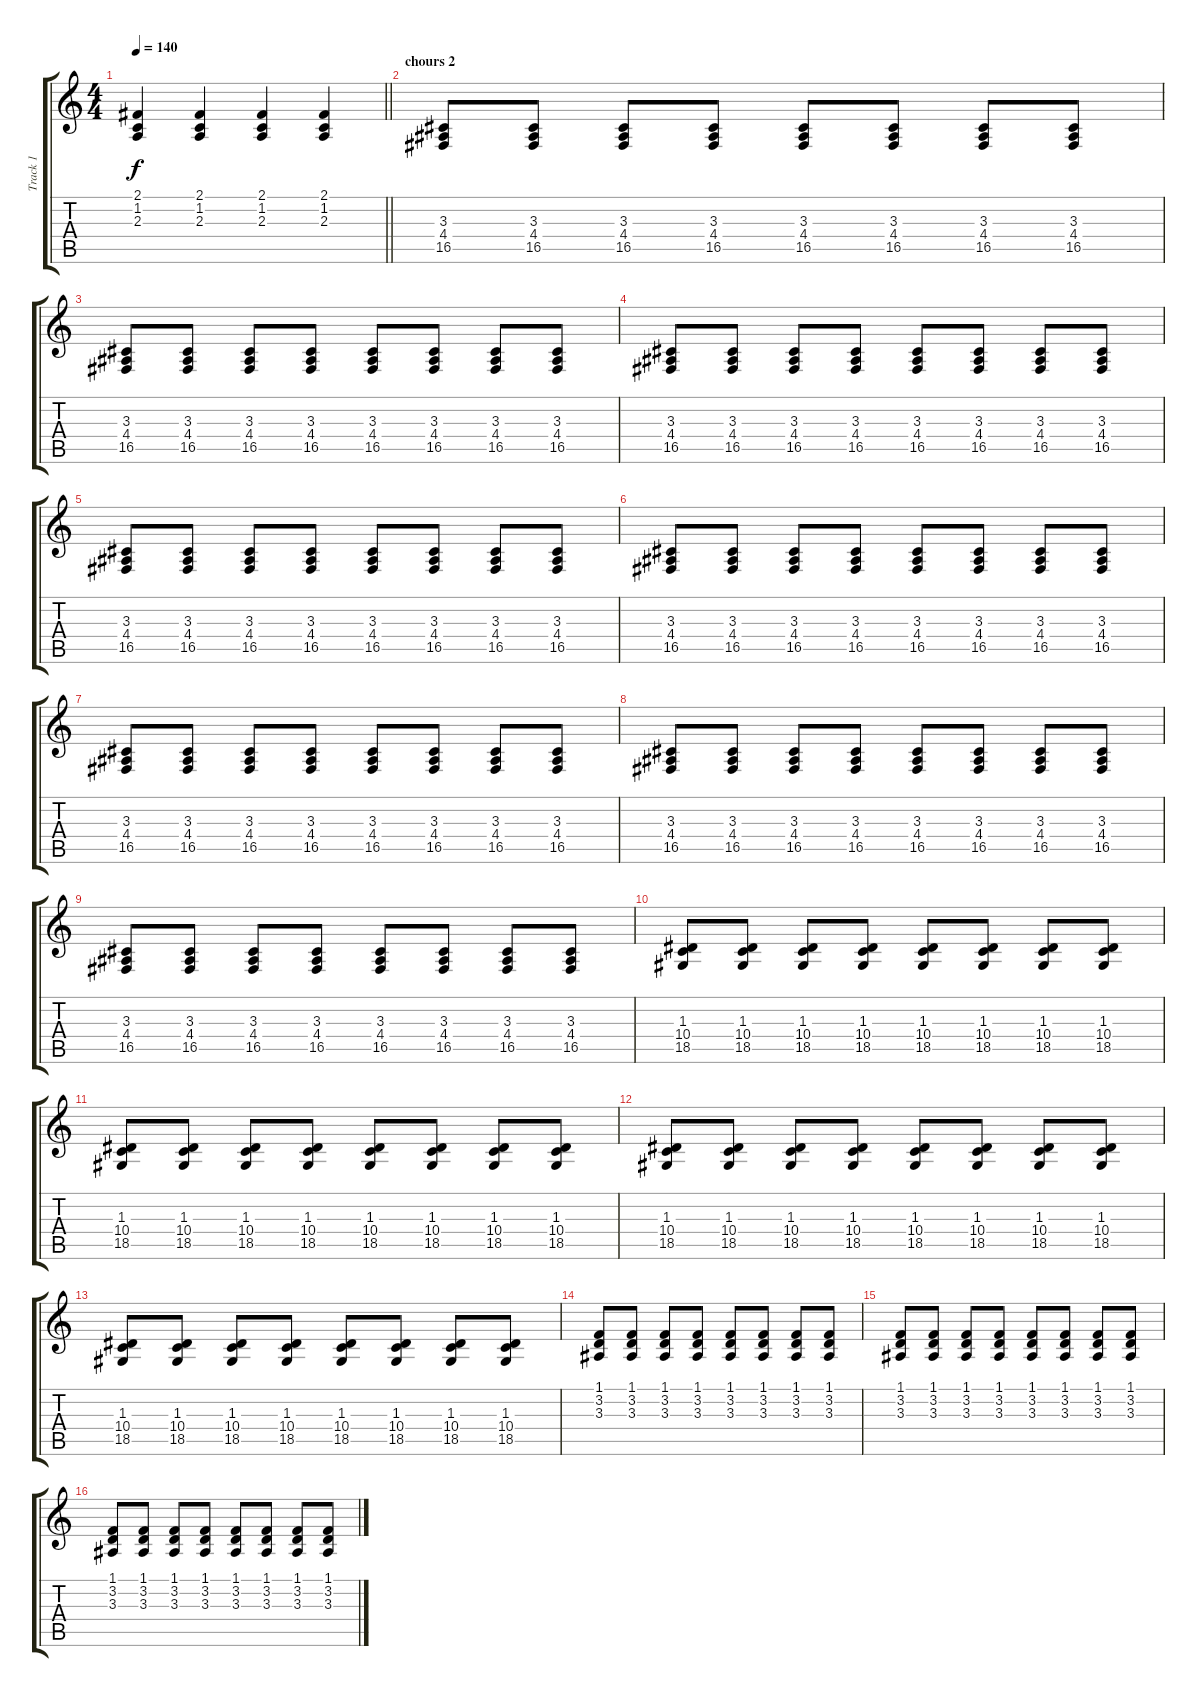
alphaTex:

\track ("Track 1" "Track 1") {instrument churchorgan}
\staff {score tabs}
\tuning (E4 B3 G3 D3 A2 E2) {hide}
\ts (4 4)
\tempo 140
\clef g2
\barLineRight lightlight
\ks c
(2.1 1.2 2.3).4{dy f} (2.1 1.2 2.3).4 (2.1 1.2 2.3).4 (2.1 1.2 2.3).4 |
\section ("" "chours 2")
(3.3 4.4 16.5).8 (3.3 4.4 16.5).8 (3.3 4.4 16.5).8 (3.3 4.4 16.5).8 (3.3 4.4 16.5).8 (3.3 4.4 16.5).8 (3.3 4.4 16.5).8 (3.3 4.4 16.5).8 |
(3.3 4.4 16.5).8 (3.3 4.4 16.5).8 (3.3 4.4 16.5).8 (3.3 4.4 16.5).8 (3.3 4.4 16.5).8 (3.3 4.4 16.5).8 (3.3 4.4 16.5).8 (3.3 4.4 16.5).8 |
(3.3 4.4 16.5).8 (3.3 4.4 16.5).8 (3.3 4.4 16.5).8 (3.3 4.4 16.5).8 (3.3 4.4 16.5).8 (3.3 4.4 16.5).8 (3.3 4.4 16.5).8 (3.3 4.4 16.5).8 |
(3.3 4.4 16.5).8 (3.3 4.4 16.5).8 (3.3 4.4 16.5).8 (3.3 4.4 16.5).8 (3.3 4.4 16.5).8 (3.3 4.4 16.5).8 (3.3 4.4 16.5).8 (3.3 4.4 16.5).8 |
(3.3 4.4 16.5).8 (3.3 4.4 16.5).8 (3.3 4.4 16.5).8 (3.3 4.4 16.5).8 (3.3 4.4 16.5).8 (3.3 4.4 16.5).8 (3.3 4.4 16.5).8 (3.3 4.4 16.5).8 |
(3.3 4.4 16.5).8 (3.3 4.4 16.5).8 (3.3 4.4 16.5).8 (3.3 4.4 16.5).8 (3.3 4.4 16.5).8 (3.3 4.4 16.5).8 (3.3 4.4 16.5).8 (3.3 4.4 16.5).8 |
(3.3 4.4 16.5).8 (3.3 4.4 16.5).8 (3.3 4.4 16.5).8 (3.3 4.4 16.5).8 (3.3 4.4 16.5).8 (3.3 4.4 16.5).8 (3.3 4.4 16.5).8 (3.3 4.4 16.5).8 |
(3.3 4.4 16.5).8 (3.3 4.4 16.5).8 (3.3 4.4 16.5).8 (3.3 4.4 16.5).8 (3.3 4.4 16.5).8 (3.3 4.4 16.5).8 (3.3 4.4 16.5).8 (3.3 4.4 16.5).8 |
(1.3 10.4 18.5).8 (1.3 10.4 18.5).8 (1.3 10.4 18.5).8 (1.3 10.4 18.5).8 (1.3 10.4 18.5).8 (1.3 10.4 18.5).8 (1.3 10.4 18.5).8 (1.3 10.4 18.5).8 |
(1.3 10.4 18.5).8 (1.3 10.4 18.5).8 (1.3 10.4 18.5).8 (1.3 10.4 18.5).8 (1.3 10.4 18.5).8 (1.3 10.4 18.5).8 (1.3 10.4 18.5).8 (1.3 10.4 18.5).8 |
(1.3 10.4 18.5).8 (1.3 10.4 18.5).8 (1.3 10.4 18.5).8 (1.3 10.4 18.5).8 (1.3 10.4 18.5).8 (1.3 10.4 18.5).8 (1.3 10.4 18.5).8 (1.3 10.4 18.5).8 |
(1.3 10.4 18.5).8 (1.3 10.4 18.5).8 (1.3 10.4 18.5).8 (1.3 10.4 18.5).8 (1.3 10.4 18.5).8 (1.3 10.4 18.5).8 (1.3 10.4 18.5).8 (1.3 10.4 18.5).8 |
(1.1 3.2 3.3).8 (1.1 3.2 3.3).8 (1.1 3.2 3.3).8 (1.1 3.2 3.3).8 (1.1 3.2 3.3).8 (1.1 3.2 3.3).8 (1.1 3.2 3.3).8 (1.1 3.2 3.3).8 |
(1.1 3.2 3.3).8 (1.1 3.2 3.3).8 (1.1 3.2 3.3).8 (1.1 3.2 3.3).8 (1.1 3.2 3.3).8 (1.1 3.2 3.3).8 (1.1 3.2 3.3).8 (1.1 3.2 3.3).8 |
(1.1 3.2 3.3).8 (1.1 3.2 3.3).8 (1.1 3.2 3.3).8 (1.1 3.2 3.3).8 (1.1 3.2 3.3).8 (1.1 3.2 3.3).8 (1.1 3.2 3.3).8 (1.1 3.2 3.3).8
